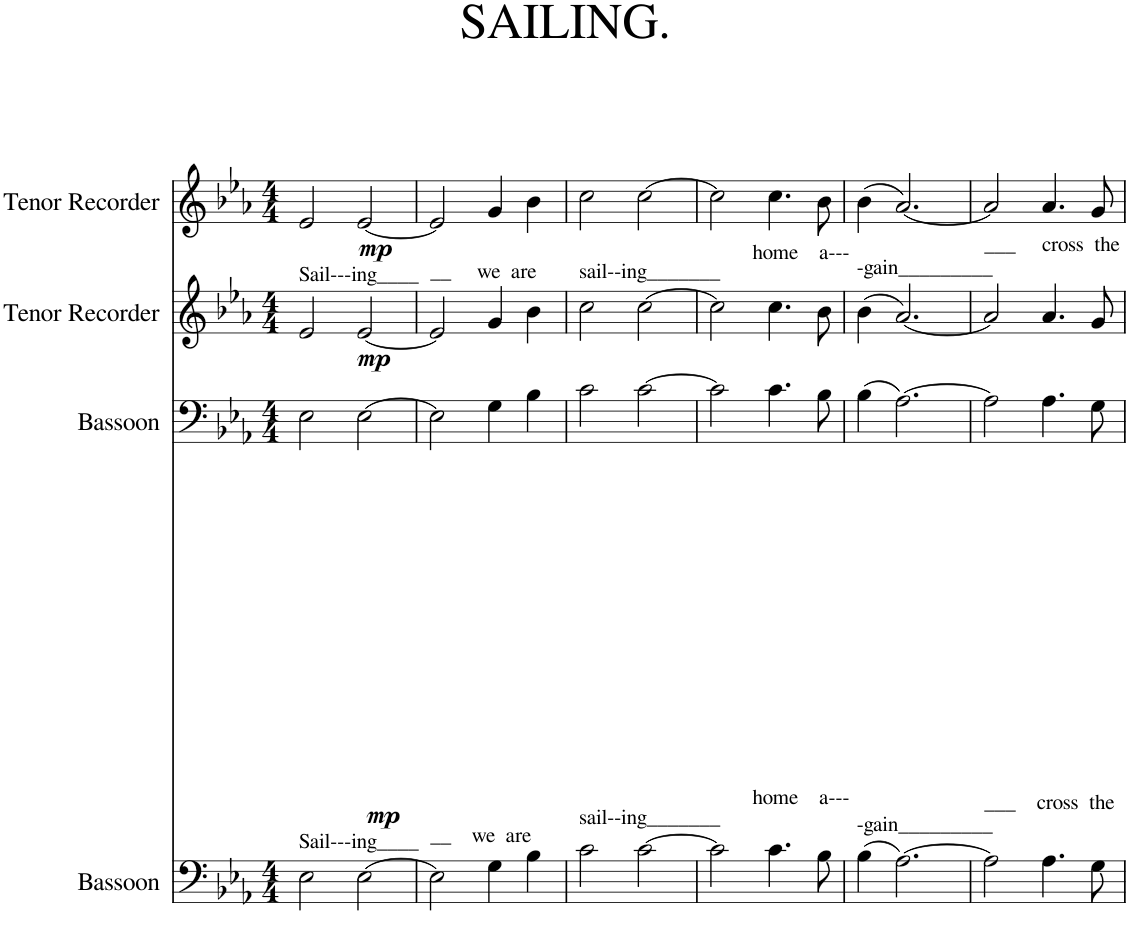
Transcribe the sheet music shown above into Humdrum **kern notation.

**kern	**dynam	**kern	**dynam	**kern	**dynam	**kern	**dynam
*part4	*part4	*part3	*part3	*part2	*part2	*part1	*part1
*staff4	*staff4	*staff3	*staff3	*staff2	*staff2	*staff1	*staff1
*I"Bassoon	*	*I"Bassoon	*	*I"Tenor Recorder	*	*I"Tenor Recorder	*
*I'Bsn.	*	*I'Bsn.	*	*I'T. Rec.	*	*I'T. Rec.	*
*clefF4	*	*clefF4	*	*clefG2	*	*clefG2	*
*k[b-e-a-]	*	*k[b-e-a-]	*	*k[b-e-a-]	*	*k[b-e-a-]	*
*M4/4	*	*M4/4	*	*M4/4	*	*M4/4	*
=1	=1	=1	=1	=1	=1	=1	=1
!	!	!	!	!LO:TX:a:t=Sail---ing____	!	!	!
!LO:TX:a:t=Sail---ing____	!	!	!	!	!	!	!
!	!LO:DY:b	!	!LO:DY:b	!	!LO:DY:b	!	!LO:DY:b
2E-\	mp	2E-\	mp	2e-/	mp	2e-/	mp
[2E-\	.	[2E-\	.	[2e-/	.	[2e-/	.
=2	=2	=2	=2	=2	=2	=2	=2
!	!	!	!	!LO:TX:a:t=__     we  are	!	!	!
!LO:TX:a:t=__    we  are	!	!	!	!	!	!	!
2E-\]	.	2E-\]	.	2e-/]	.	2e-/]	.
4G\	.	4G\	.	4g/	.	4g/	.
4B-\	.	4B-\	.	4b-\	.	4b-\	.
=3	=3	=3	=3	=3	=3	=3	=3
!	!	!	!	!LO:TX:a:t=sail--ing_______	!	!	!
!LO:TX:a:t=sail--ing_______	!	!	!	!	!	!	!
2c\	.	2c\	.	2cc\	.	2cc\	.
[2c\	.	[2c\	.	[2cc\	.	[2cc\	.
=4	=4	=4	=4	=4	=4	=4	=4
!	!	!	!	!LO:TX:a:t=home    a---	!	!	!
!LO:TX:a:t=home    a---	!	!	!	!	!	!	!
2c\]	.	2c\]	.	2cc\]	.	2cc\]	.
4.c\	.	4.c\	.	4.cc\	.	4.cc\	.
8B-\	.	8B-\	.	8b-\	.	8b-\	.
=5	=5	=5	=5	=5	=5	=5	=5
!	!	!	!	!LO:TX:a:t=-gain_________	!	!	!
!LO:TX:a:t=-gain_________	!	!	!	!	!	!	!
(4B-\	.	(4B-\	.	(4b-\	.	(4b-\	.
[2.A-\)	.	[2.A-\)	.	[2.a-/)	.	[2.a-/)	.
=6	=6	=6	=6	=6	=6	=6	=6
!	!	!	!	!LO:TX:a:t=___     cross  the	!	!	!
!LO:TX:a:t=___    cross  the	!	!	!	!	!	!	!
2A-\]	.	2A-\]	.	2a-/]	.	2a-/]	.
4.A-\	.	4.A-\	.	4.a-/	.	4.a-/	.
8G\	.	8G\	.	8g/	.	8g/	.
=	=	=	=	=	=	=	=
*-	*-	*-	*-	*-	*-	*-	*-
